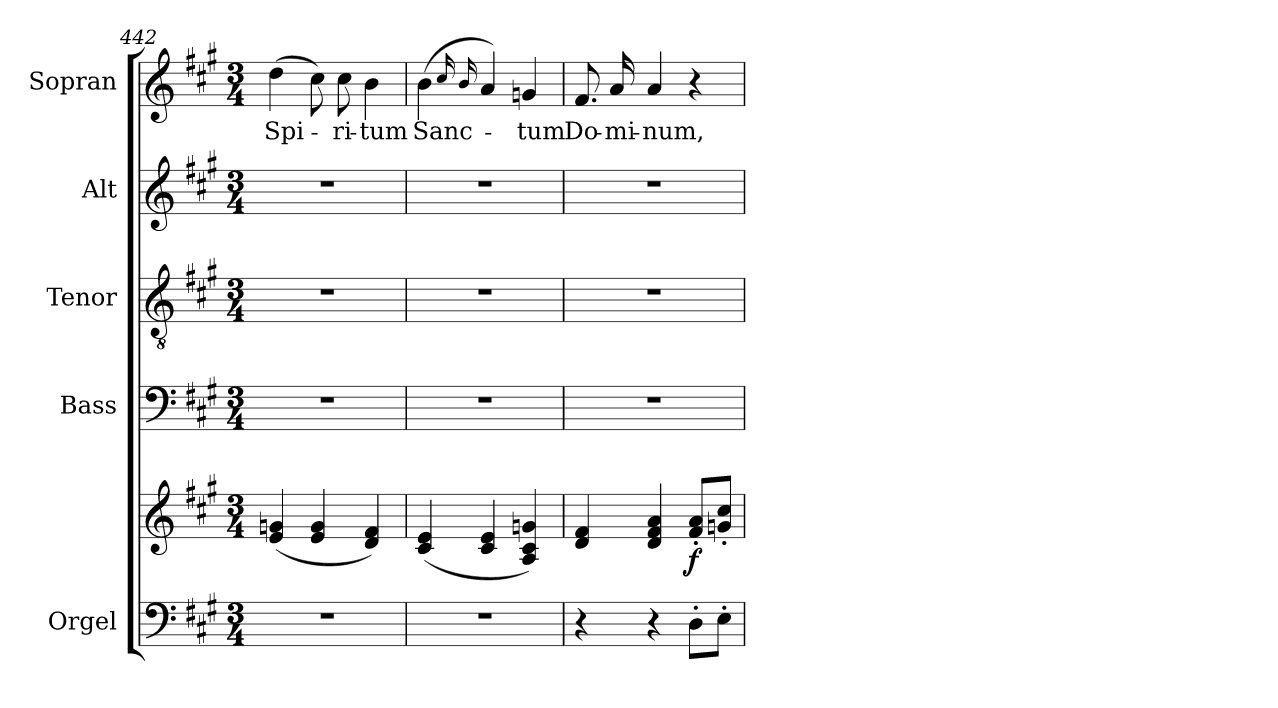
**kern	**kern	**dynam	**kern	**kern	**kern	**kern	**text
*part5	*part5	*part5	*part4	*part3	*part2	*part1	*part1
*staff6	*staff5	*staff5/6	*staff4	*staff3	*staff2	*staff1	*staff1
*I"Orgel	*	*	*I"Bass	*I"Tenor	*I"Alt	*I"Sopran	*
*I'Org.	*	*	*I'B.	*I'T.	*I'A.	*I'S.	*
*clefF4	*clefG2	*	*clefF4	*clefGv2	*clefG2	*clefG2	*
*k[f#c#g#]	*k[f#c#g#]	*	*k[f#c#g#]	*k[f#c#g#]	*k[f#c#g#]	*k[f#c#g#]	*
*A:	*A:	*	*A:	*A:	*A:	*A:	*
*M3/4	*M3/4	*	*M3/4	*M3/4	*M3/4	*M3/4	*
=442	=442	=442	=442	=442	=442	=442	=442
!	!	!	!	!	!	!	!LO:LY:b
2.r	(<4e/ 4gn/	.	2.r	2.r	2.r	(>4dd\	Spi-
.	4e/ 4g/	.	.	.	.	8cc#\)	.
!	!	!	!	!	!	!	!LO:LY:b
.	.	.	.	.	.	8cc#\	-ri-
!	!	!	!	!	!	!	!LO:LY:b
.	4d/ 4f#/)	.	.	.	.	4b\	-tum
!!LO:PB:g=z
=443	=443	=443	=443	=443	=443	=443	=443
!	!	!	!	!	!	!	!LO:LY:b
2.r	(<4c#/ 4e/	.	2.r	2.r	2.r	(>4b\	Sanc-
.	.	.	.	.	.	16qqcc#/	.
.	.	.	.	.	.	16qqb/	.
.	4c#/ 4e/	.	.	.	.	4a/)	.
!	!	!	!	!	!	!	!LO:LY:b
.	4A/ 4c#/ 4gn/)	.	.	.	.	4gn/	-tum
=444	=444	=444	=444	=444	=444	=444	=444
!	!	!	!	!	!	!	!LO:LY:b
4r	4d/ 4f#/	.	2.r	2.r	2.r	8.f#/	Do-
!	!	!	!	!	!	!	!LO:LY:b
.	.	.	.	.	.	16a/	-mi-
!	!	!	!	!	!	!	!LO:LY:b
4r	4d/ 4f#/ 4a/	.	.	.	.	4a/	-num,
!	!	!LO:DY:b	!	!	!	!	!
8D'>\L	8f#/'< 8a/'<L	f	.	.	.	4r	.
8E'>\J	8gn/'< 8cc#/'<J	.	.	.	.	.	.
=	=	=	=	=	=	=	=
*-	*-	*-	*-	*-	*-	*-	*-
